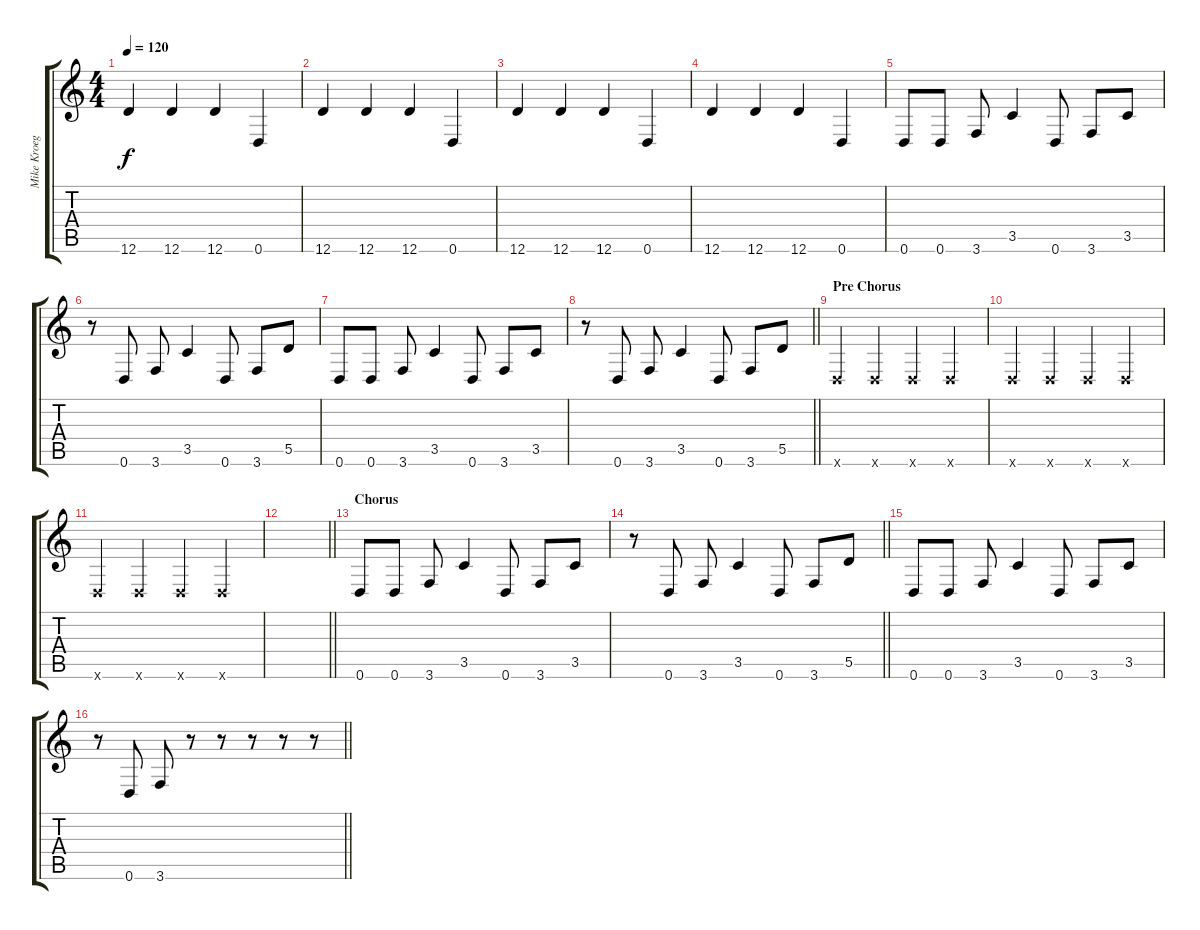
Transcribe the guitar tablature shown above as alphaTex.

\track ("Mike Kroeger" "Mike Kroeg") {instrument electricbasspick}
\staff {score tabs}
\tuning (E4 B3 G3 D3 A2 D2) {hide}
\ts (4 4)
\tempo 120
\clef g2
\ks c
12.6.4{dy f} 12.6.4 12.6.4 0.6.4 |
12.6.4 12.6.4 12.6.4 0.6.4 |
12.6.4 12.6.4 12.6.4 0.6.4 |
12.6.4 12.6.4 12.6.4 0.6.4 |
0.6.8 0.6.8 3.6.8 3.5.4 0.6.8 3.6.8 3.5.8 |
r.8 0.6.8 3.6.8 3.5.4 0.6.8 3.6.8 5.5.8 |
0.6.8 0.6.8 3.6.8 3.5.4 0.6.8 3.6.8 3.5.8 |
\barLineRight lightlight
r.8 0.6.8 3.6.8 3.5.4 0.6.8 3.6.8 5.5.8 |
\section ("" "Pre Chorus")
0.6{x}.4 0.6{x}.4 0.6{x}.4 0.6{x}.4 |
0.6{x}.4 0.6{x}.4 0.6{x}.4 0.6{x}.4 |
0.6{x}.4 0.6{x}.4 0.6{x}.4 0.6{x}.4 |
\barLineRight lightlight
|
\section ("" "Chorus")
0.6.8 0.6.8 3.6.8 3.5.4 0.6.8 3.6.8 3.5.8 |
\barLineRight lightlight
r.8 0.6.8 3.6.8 3.5.4 0.6.8 3.6.8 5.5.8 |
0.6.8 0.6.8 3.6.8 3.5.4 0.6.8 3.6.8 3.5.8 |
\barLineRight lightlight
r.8 0.6.8 3.6.8 r.8 r.8 r.8 r.8 r.8
